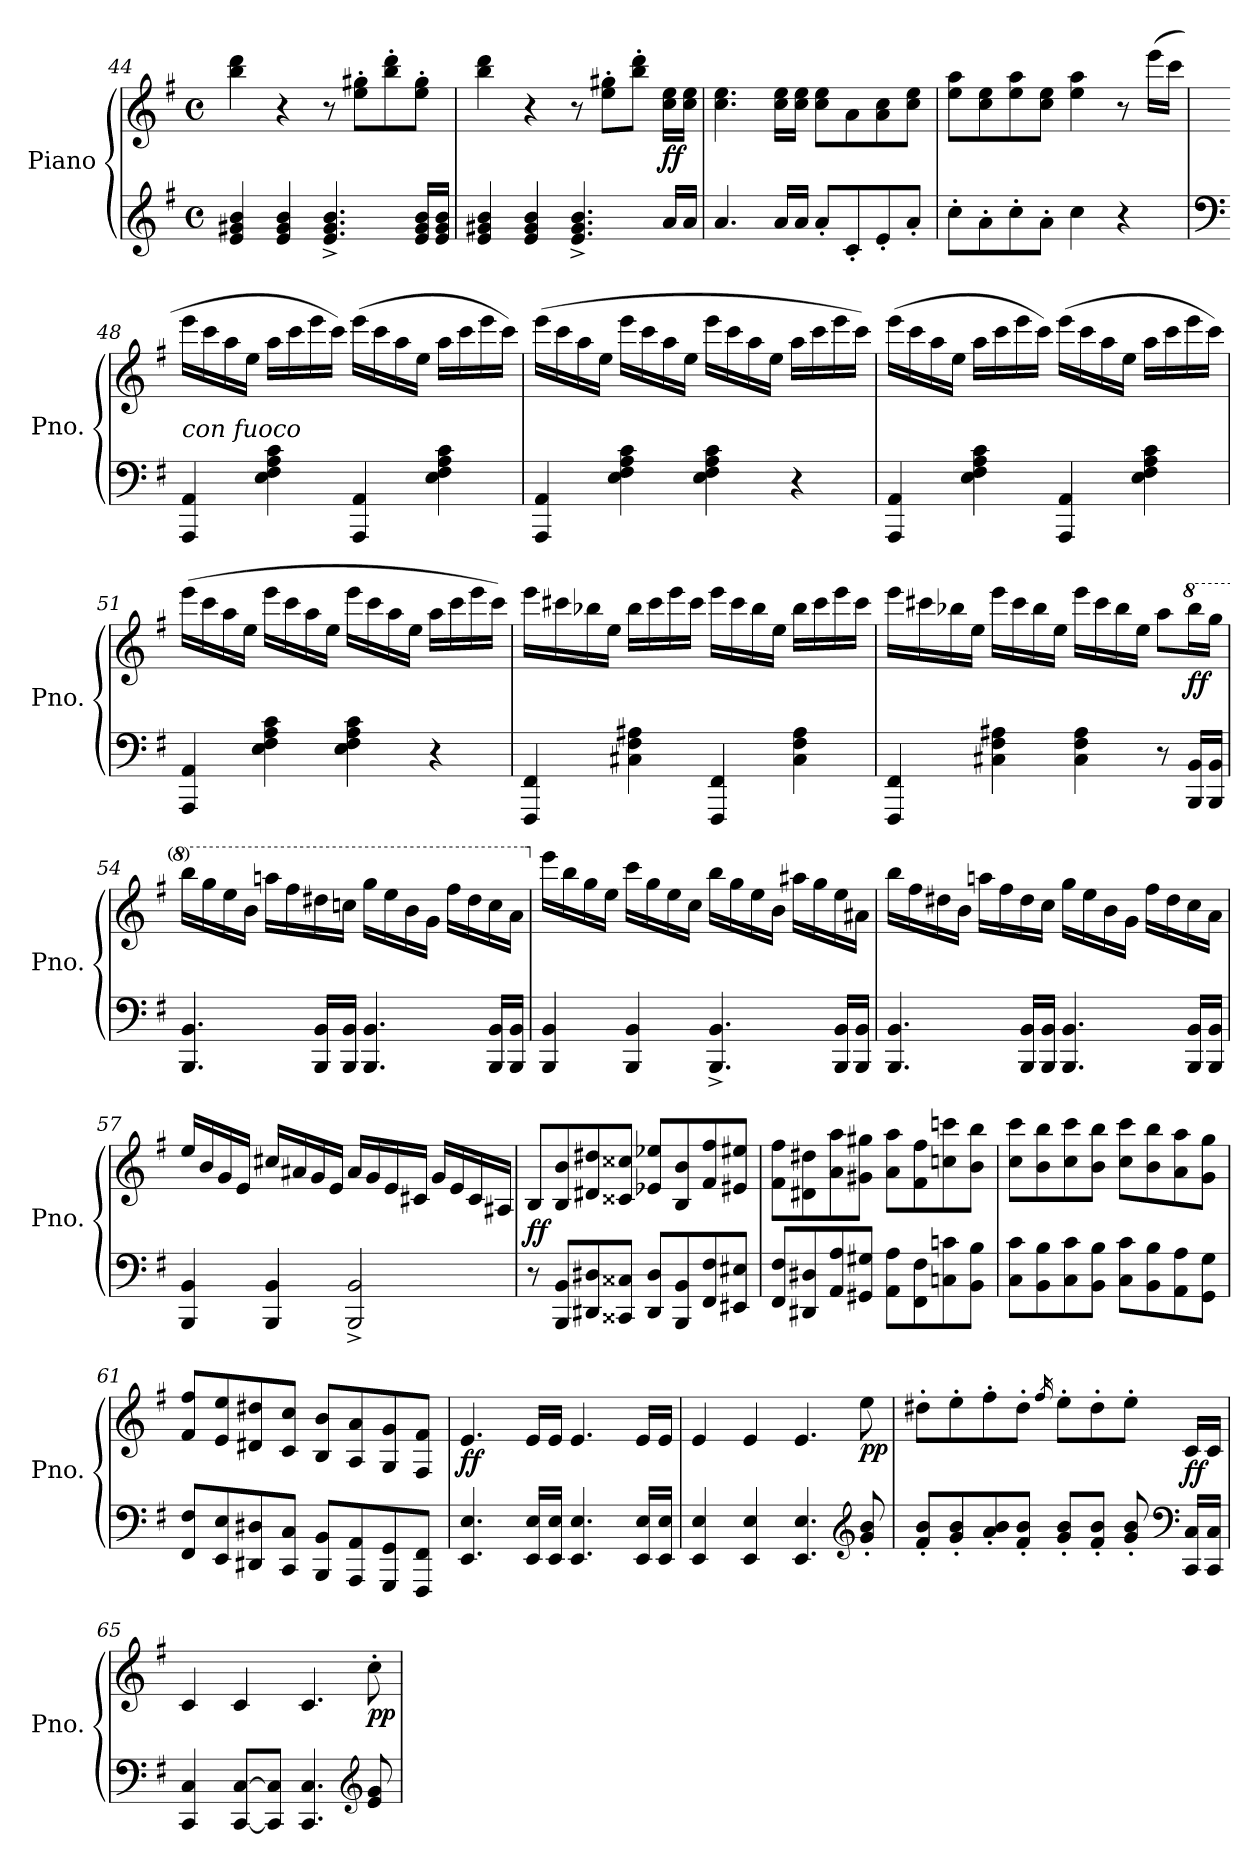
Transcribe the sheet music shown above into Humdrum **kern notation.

**kern	**kern	**dynam
*part1	*part1	*part1
*staff2	*staff1	*staff1/2
*I"Piano	*	*
*I'Pno.	*	*
*clefG2	*clefG2	*
*k[f#]	*k[f#]	*
*M4/4	*M4/4	*
*met(c)	*met(c)	*
=44	=44	=44
4e/ 4g#X/ 4b/	4bb\ 4ddd\	.
!	!	!LO:DY:b
4e/ 4g#/ 4b/	4r	other-dynamics
4.e/^ 4.g#/^ 4.b/^	8r	.
.	8ee\' 8gg#X\'L	.
.	8bb\' 8ddd\'	.
16e/ 16g#/ 16b/LL	8ee\' 8gg#\'J	.
16e/ 16g#/ 16b/JJ	.	.
=45	=45	=45
4e/ 4g#X/ 4b/	4bb\ 4ddd\	.
4e/ 4g#/ 4b/	4r	.
4.e/^ 4.g#/^ 4.b/^	8r	.
.	8ee\' 8gg#X\'L	.
.	8bb\' 8ddd\'J	.
!	!	!LO:DY:b
16a/LL	16cc\ 16ee\LL	ff
16a/JJ	16cc\ 16ee\JJ	.
=46	=46	=46
4.a/	4.cc\ 4.ee\	.
16a/LL	16cc\ 16ee\LL	.
16a/JJ	16cc\ 16ee\JJ	.
8a'/L	8cc\ 8ee\L	.
8c'/	8a\	.
8e'/	8a\ 8cc\	.
8a'/J	8cc\ 8ee\J	.
=47	=47	=47
8cc'\L	8ee\ 8aa\L	.
8a'\	8cc\ 8ee\	.
8cc'\	8ee\ 8aa\	.
8a'\J	8cc\ 8ee\J	.
4cc\	4ee\ 4aa\	.
4r	8r	.
.	(16eee\LL	.
.	16ccc\JJ	.
!!LO:LB:g=z
=48	=48	=48
*clefF4	*	*
!LO:TX:a:i:t=con fuoco	!	!
4AAA/ 4AA/	16eee\LL	.
.	16ccc\	.
.	16aa\	.
.	16ee\JJ	.
4E\ 4F#\ 4A\ 4c\	16aa\LL	.
.	16ccc\	.
.	16eee\	.
.	16ccc\JJ)	.
4AAA/ 4AA/	(16eee\LL	.
.	16ccc\	.
.	16aa\	.
.	16ee\JJ	.
4E\ 4F#\ 4A\ 4c\	16aa\LL	.
.	16ccc\	.
.	16eee\	.
.	16ccc\JJ)	.
=49	=49	=49
4AAA/ 4AA/	(16eee\LL	.
.	16ccc\	.
.	16aa\	.
.	16ee\JJ	.
4E\ 4F#\ 4A\ 4c\	16eee\LL	.
.	16ccc\	.
.	16aa\	.
.	16ee\JJ	.
4E\ 4F#\ 4A\ 4c\	16eee\LL	.
.	16ccc\	.
.	16aa\	.
.	16ee\JJ	.
4r	16aa\LL	.
.	16ccc\	.
.	16eee\	.
.	16ccc\JJ)	.
=50	=50	=50
4AAA/ 4AA/	(16eee\LL	.
.	16ccc\	.
.	16aa\	.
.	16ee\JJ	.
4E\ 4F#\ 4A\ 4c\	16aa\LL	.
.	16ccc\	.
.	16eee\	.
.	16ccc\JJ)	.
4AAA/ 4AA/	(16eee\LL	.
.	16ccc\	.
.	16aa\	.
.	16ee\JJ	.
4E\ 4F#\ 4A\ 4c\	16aa\LL	.
.	16ccc\	.
.	16eee\	.
.	16ccc\JJ)	.
!!LO:LB:g=z
=51	=51	=51
4AAA/ 4AA/	(16eee\LL	.
.	16ccc\	.
.	16aa\	.
.	16ee\JJ	.
4E\ 4F#\ 4A\ 4c\	16eee\LL	.
.	16ccc\	.
.	16aa\	.
.	16ee\JJ	.
4E\ 4F#\ 4A\ 4c\	16eee\LL	.
.	16ccc\	.
.	16aa\	.
.	16ee\JJ	.
4r	16aa\LL	.
.	16ccc\	.
.	16eee\	.
.	16ccc\JJ)	.
=52	=52	=52
4FFF#/ 4FF#/	16eee\LL	.
.	16ccc#X\	.
.	16bb-X\	.
.	16ee\JJ	.
4C#X\ 4F#\ 4A#X\	16bb-\LL	.
.	16ccc#\	.
.	16eee\	.
.	16ccc#\JJ	.
4FFF#/ 4FF#/	16eee\LL	.
.	16ccc#\	.
.	16bb-\	.
.	16ee\JJ	.
4C#\ 4F#\ 4A#\	16bb-\LL	.
.	16ccc#\	.
.	16eee\	.
.	16ccc#\JJ	.
=53	=53	=53
4FFF#/ 4FF#/	16eee\LL	.
.	16ccc#X\	.
.	16bb-X\	.
.	16ee\JJ	.
4C#X\ 4F#\ 4A#X\	16eee\LL	.
.	16ccc#\	.
.	16bb-\	.
.	16ee\JJ	.
4C#\ 4F#\ 4A#\	16eee\LL	.
.	16ccc#\	.
.	16bb-\	.
.	16ee\JJ	.
8r	8aa\L	.
*	*8va	*
!	!	!LO:DY:b
16BBB/ 16BB/LL	16bbb-\L	ff
16BBB/ 16BB/JJ	16ggg\JJ	.
!!LO:PB:g=z
=54	=54	=54
4.BBB/ 4.BB/	16bbb\LL	.
.	16ggg\	.
.	16eee\	.
.	16bb\JJ	.
.	16aaan\LL	.
.	16fff#\	.
16BBB/ 16BB/LL	16ddd#X\	.
16BBB/ 16BB/JJ	16cccn\JJ	.
4.BBB/ 4.BB/	16ggg\LL	.
.	16eee\	.
.	16bb\	.
.	16gg\JJ	.
.	16fff#\LL	.
.	16ddd#\	.
16BBB/ 16BB/LL	16ccc\	.
16BBB/ 16BB/JJ	16aa\JJ	.
=55	=55	=55
*	*X8va	*
4BBB/ 4BB/	16eee\LL	.
.	16bb\	.
.	16gg\	.
.	16ee\JJ	.
4BBB/ 4BB/	16ccc\LL	.
.	16gg\	.
.	16ee\	.
.	16cc\JJ	.
4.BBB/^ 4.BB/^	16bb\LL	.
.	16gg\	.
.	16ee\	.
.	16b\JJ	.
.	16aa#X\LL	.
.	16gg\	.
16BBB/ 16BB/LL	16ee\	.
16BBB/ 16BB/JJ	16a#X\JJ	.
=56	=56	=56
4.BBB/ 4.BB/	16bb\LL	.
.	16ff#\	.
.	16dd#X\	.
.	16b\JJ	.
.	16aan\LL	.
.	16ff#\	.
16BBB/ 16BB/LL	16dd#\	.
16BBB/ 16BB/JJ	16cc\JJ	.
4.BBB/ 4.BB/	16gg\LL	.
.	16ee\	.
.	16b\	.
.	16g\JJ	.
.	16ff#\LL	.
.	16dd#\	.
16BBB/ 16BB/LL	16cc\	.
16BBB/ 16BB/JJ	16a\JJ	.
!!LO:LB:g=z
=57	=57	=57
4BBB/ 4BB/	16ee/LL	.
.	16b/	.
.	16g/	.
.	16e/JJ	.
4BBB/ 4BB/	16cc#X/LL	.
.	16a#X/	.
.	16g/	.
.	16e/JJ	.
2BBB/^ 2BB/^	16a#/LL	.
.	16g/	.
.	16e/	.
.	16c#X/JJ	.
.	16g/LL	.
.	16e/	.
.	16c#/	.
.	16A#X/JJ	.
=58	=58	=58
!	!	!LO:DY:b
8r	8B/L	ff
8BBB/ 8BB/L	8B/ 8b/	.
8DD#X/ 8D#X/	8d#X/ 8dd#X/	.
8CC##X/ 8C##X/J	8c##X/ 8cc##X/J	.
8DD#/ 8D#/L	8e-X/ 8ee-X/L	.
8BBB/ 8BB/	8B/ 8b/	.
8FF#/ 8F#/	8f#/ 8ff#/	.
8EE#X/ 8E#X/J	8e#X/ 8ee#X/J	.
=59	=59	=59
8FF#/ 8F#/L	8f#\ 8ff#\L	.
8DD#X/ 8D#X/	8d#X\ 8dd#X\	.
8AA/ 8A/	8a\ 8aa\	.
8GG#X/ 8G#X/J	8g#X\ 8gg#X\J	.
8AA\ 8A\L	8a\ 8aa\L	.
8FF#\ 8F#\	8f#\ 8ff#\	.
8Cn\ 8cn\	8ccn\ 8cccn\	.
8BB\ 8B\J	8b\ 8bb\J	.
=60	=60	=60
8C\ 8c\L	8cc\ 8ccc\L	.
8BB\ 8B\	8b\ 8bb\	.
8C\ 8c\	8cc\ 8ccc\	.
8BB\ 8B\J	8b\ 8bb\J	.
8C\ 8c\L	8cc\ 8ccc\L	.
8BB\ 8B\	8b\ 8bb\	.
8AA\ 8A\	8a\ 8aa\	.
8GG\ 8G\J	8g\ 8gg\J	.
!!LO:LB:g=z
=61	=61	=61
8FF#/ 8F#/L	8f#/ 8ff#/L	.
8EE/ 8E/	8e/ 8ee/	.
8DD#X/ 8D#X/	8d#X/ 8dd#X/	.
8CC/ 8C/J	8c/ 8cc/J	.
8BBB/ 8BB/L	8B/ 8b/L	.
8AAA/ 8AA/	8A/ 8a/	.
8GGG/ 8GG/	8G/ 8g/	.
8FFF#/ 8FF#/J	8F#/ 8f#/J	.
=62	=62	=62
!	!	!LO:DY:b
4.EE/ 4.E/	4.e/	ff
16EE/ 16E/LL	16e/LL	.
16EE/ 16E/JJ	16e/JJ	.
4.EE/ 4.E/	4.e/	.
16EE/ 16E/LL	16e/LL	.
16EE/ 16E/JJ	16e/JJ	.
=63	=63	=63
4EE/ 4E/	4e/	.
4EE/ 4E/	4e/	.
4.EE/ 4.E/	4.e/	.
*clefG2	*	*
!	!	!LO:DY:b
8g/' 8b/'	8ee\	pp
=64	=64	=64
8f#/' 8b/'L	8dd#X'\L	.
8g/' 8b/'	8ee'\	.
8a/' 8b/'	8ff#'\	.
8f#/' 8b/'J	8dd#'\J	.
.	16qff#/	.
8g/' 8b/'L	8ee'\L	.
8f#/' 8b/'J	8dd#'\	.
8g/' 8b/'	8ee'\J	.
*clefF4	*	*
!	!	!LO:DY:b
16CC/ 16C/LL	16c/LL	ff
16CC/ 16C/JJ	16c/JJ	.
=65	=65	=65
4CC/ 4C/	4c/	.
[8CC/ [8C/L	4c/	.
8CC/] 8C/]J	.	.
4.CC/ 4.C/	4.c/	.
*clefG2	*	*
!	!	!LO:DY:b
8e/ 8g/	8cc'\	pp
=	=	=
*-	*-	*-
